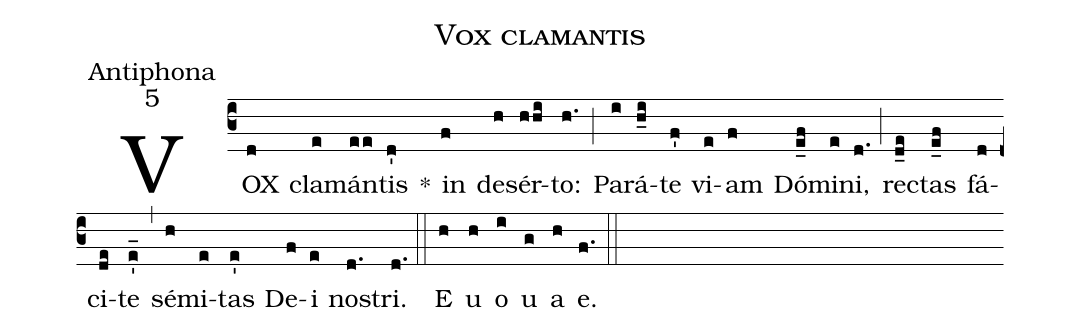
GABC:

name:Vox clamantis;
office-part:Antiphona;
mode:5;
%%
(c3) VOX(d) cla(e)mán(ee)tis(d') *() in(f) de(h)sér(hhi)to:(h.) (;) Pa(i)rá(h_i)te(f') vi(e)am(f) Dó(e_f)mi(e)ni,(d.) (;) re(d_e)ctas(e_f) fá(d)ci(de)te(e'_) (,) sé(h)mi(e)tas(e') De(f)i(e) no(d.)stri.(d.) (::) <eu> E(h) u(h) o(i) u(g) a(h) e.(f.)
</eu> (::)
